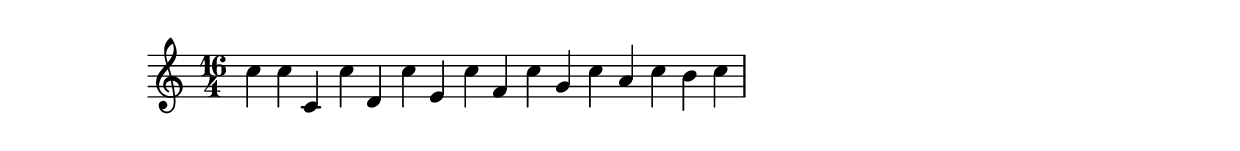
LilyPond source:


\version "2.7.39"

\header{

  texidoc="

There are optical corrections to the spacing of stems. The overlap between 
two adjacent stems of different direction is used as a measure for how
much to correct."

}

\layout {
  ragged-right = ##t
}


\context Voice \relative c {
  %% make sure neutral is down.
  \override Stem  #'neutral-direction = #down
  \time 16/4  c''4 c c,  c' d, c' e, c' f, c' g c a c b c
}

  


